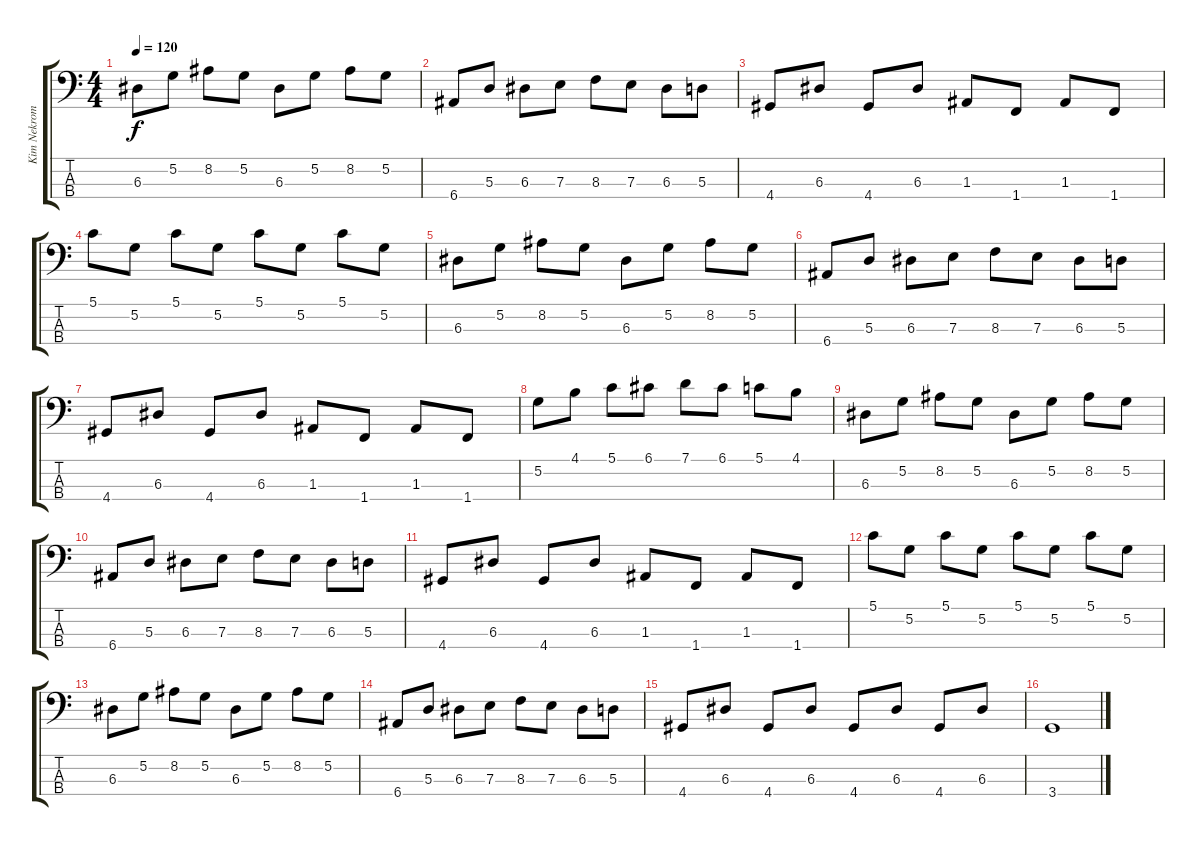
\track ("Kim Nekroman - contrabass" "Kim Nekrom") {instrument electricbassfinger}
\staff {score tabs}
\tuning (G2 D2 A1 E1) {hide}
\ts (4 4)
\tempo 120
\clef f4
\ks c
6.3.8{dy f} 5.2.8 8.2.8 5.2.8 6.3.8 5.2.8 8.2.8 5.2.8 |
6.4.8 5.3.8 6.3.8 7.3.8 8.3.8 7.3.8 6.3.8 5.3.8 |
4.4.8 6.3.8 4.4.8 6.3.8 1.3.8 1.4.8 1.3.8 1.4.8 |
5.1.8 5.2.8 5.1.8 5.2.8 5.1.8 5.2.8 5.1.8 5.2.8 |
6.3.8 5.2.8 8.2.8 5.2.8 6.3.8 5.2.8 8.2.8 5.2.8 |
6.4.8 5.3.8 6.3.8 7.3.8 8.3.8 7.3.8 6.3.8 5.3.8 |
4.4.8 6.3.8 4.4.8 6.3.8 1.3.8 1.4.8 1.3.8 1.4.8 |
5.2.8 4.1.8 5.1.8 6.1.8 7.1.8 6.1.8 5.1.8 4.1.8 |
6.3.8 5.2.8 8.2.8 5.2.8 6.3.8 5.2.8 8.2.8 5.2.8 |
6.4.8 5.3.8 6.3.8 7.3.8 8.3.8 7.3.8 6.3.8 5.3.8 |
4.4.8 6.3.8 4.4.8 6.3.8 1.3.8 1.4.8 1.3.8 1.4.8 |
5.1.8 5.2.8 5.1.8 5.2.8 5.1.8 5.2.8 5.1.8 5.2.8 |
6.3.8 5.2.8 8.2.8 5.2.8 6.3.8 5.2.8 8.2.8 5.2.8 |
6.4.8 5.3.8 6.3.8 7.3.8 8.3.8 7.3.8 6.3.8 5.3.8 |
4.4.8 6.3.8 4.4.8 6.3.8 4.4.8 6.3.8 4.4.8 6.3.8 |
3.4.1
